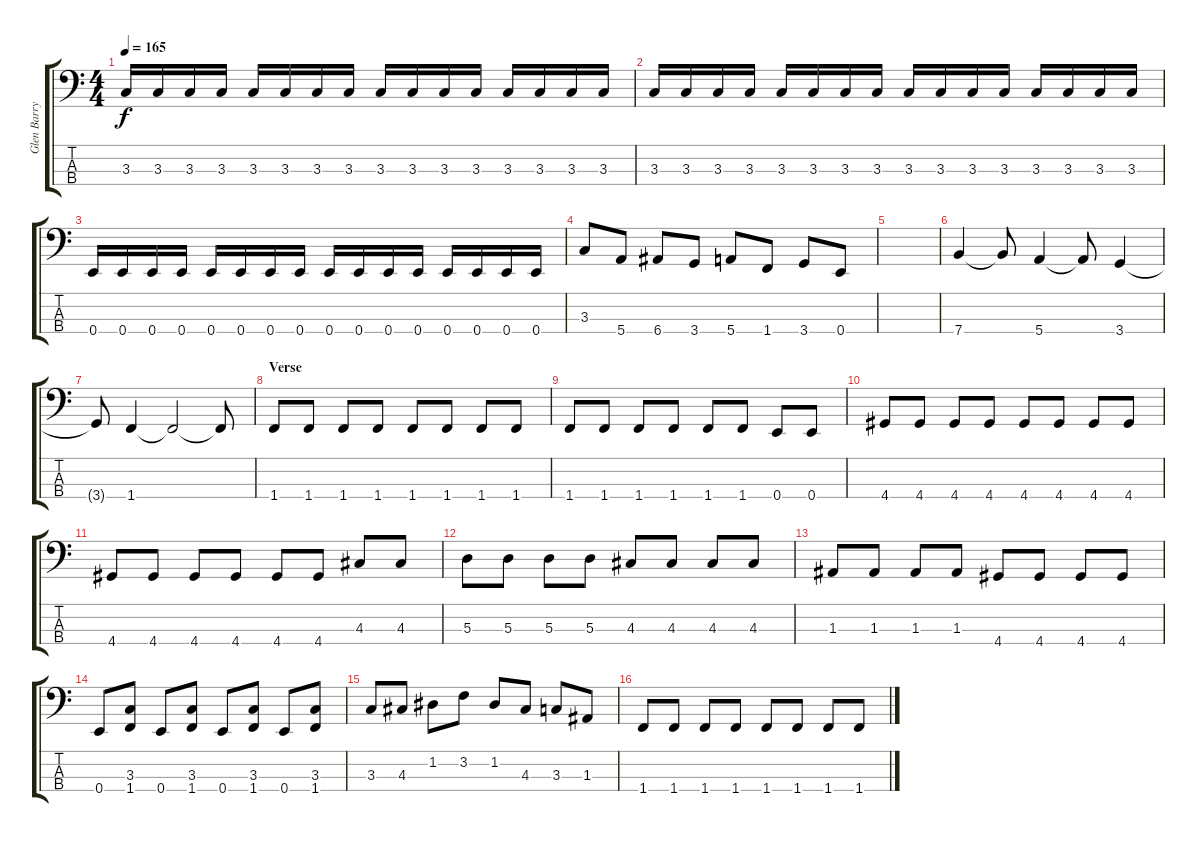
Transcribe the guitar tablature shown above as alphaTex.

\track ("Glen Barry" "Glen Barry") {instrument electricbasspick}
\staff {score tabs}
\tuning (G2 D2 A1 E1) {hide}
\ts (4 4)
\tempo 165
\clef f4
\ks c
3.3.16{dy f} 3.3.16 3.3.16 3.3.16 3.3.16 3.3.16 3.3.16 3.3.16 3.3.16 3.3.16 3.3.16 3.3.16 3.3.16 3.3.16 3.3.16 3.3.16 |
3.3.16 3.3.16 3.3.16 3.3.16 3.3.16 3.3.16 3.3.16 3.3.16 3.3.16 3.3.16 3.3.16 3.3.16 3.3.16 3.3.16 3.3.16 3.3.16 |
0.4.16 0.4.16 0.4.16 0.4.16 0.4.16 0.4.16 0.4.16 0.4.16 0.4.16 0.4.16 0.4.16 0.4.16 0.4.16 0.4.16 0.4.16 0.4.16 |
3.3.8 5.4.8 6.4.8 3.4.8 5.4.8 1.4.8 3.4.8 0.4.8 |
|
7.4.4 7.4{t}.8 5.4.4 5.4{t}.8 3.4.4 |
3.4{t}.8 1.4.4 1.4{t}.2 1.4{t}.8 |
\section ("" "Verse")
1.4.8 1.4.8 1.4.8 1.4.8 1.4.8 1.4.8 1.4.8 1.4.8 |
1.4.8 1.4.8 1.4.8 1.4.8 1.4.8 1.4.8 0.4.8 0.4.8 |
4.4.8 4.4.8 4.4.8 4.4.8 4.4.8 4.4.8 4.4.8 4.4.8 |
4.4.8 4.4.8 4.4.8 4.4.8 4.4.8 4.4.8 4.3.8 4.3.8 |
5.3.8 5.3.8 5.3.8 5.3.8 4.3.8 4.3.8 4.3.8 4.3.8 |
1.3.8 1.3.8 1.3.8 1.3.8 4.4.8 4.4.8 4.4.8 4.4.8 |
0.4.8 (3.3 1.4).8 0.4.8 (3.3 1.4).8 0.4.8 (3.3 1.4).8 0.4.8 (3.3 1.4).8 |
3.3.8 4.3.8 1.2.8 3.2.8 1.2.8 4.3.8 3.3.8 1.3.8 |
1.4.8 1.4.8 1.4.8 1.4.8 1.4.8 1.4.8 1.4.8 1.4.8
